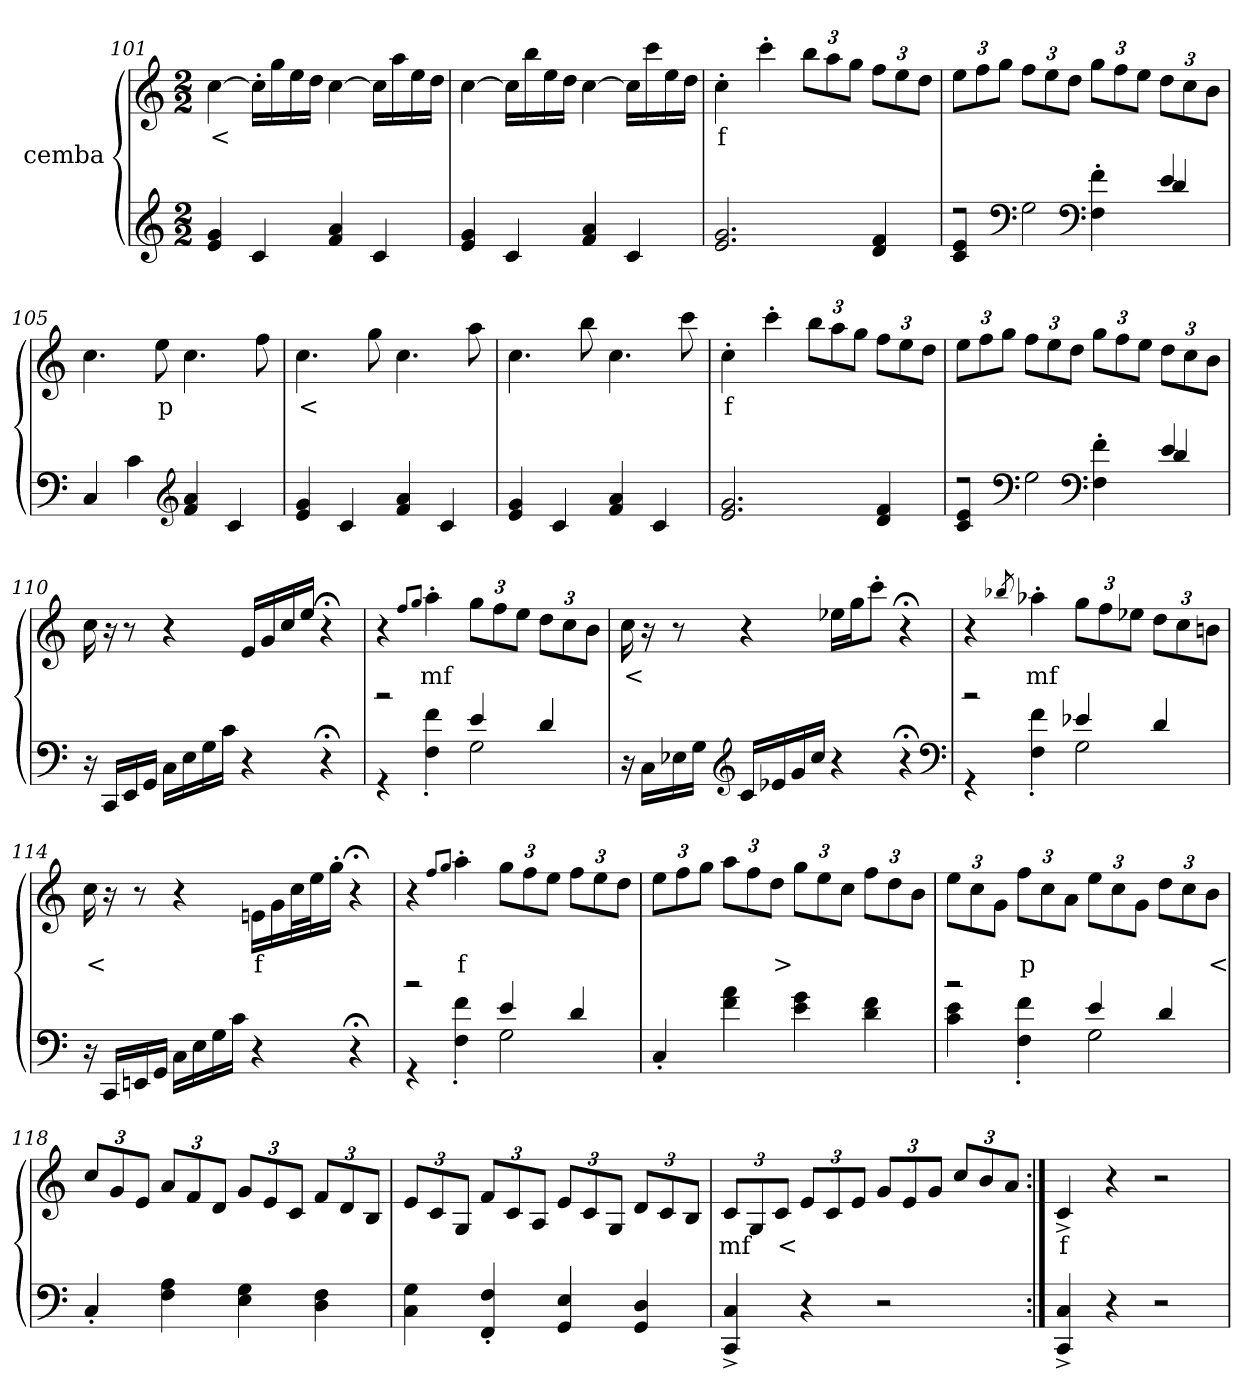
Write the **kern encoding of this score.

**kern	**kern	**text
*part2	*part1	*part1
*staff2	*staff1	*staff1
*I"cemba	*I"cemba	*
*clefG2	*clefG2	*
*k[]	*k[]	*
*C:	*C:	*
*M2/2	*M2/2	*
=101	=101	=101
4e/ 4g/	[4cc\	<
4c/	16cc'>\LL]	.
.	16gg\	.
.	16ee\	.
.	16dd\JJ	.
4f/ 4a/	[4cc\	.
4c/	16cc\LL]	.
.	16aa\	.
.	16ee\	.
.	16dd\JJ	.
=102	=102	=102
4e/ 4g/	[4cc\	.
4c/	16cc\LL]	.
.	16bb\	.
.	16ee\	.
.	16dd\JJ	.
4f/ 4a/	[4cc\	.
4c/	16cc\LL]	.
.	16ccc\	.
.	16ee\	.
.	16dd\JJ	.
=103	=103	=103
2.e/ 2.g/	4cc'>\	f
.	4ccc'>\	.
.	12bb\L	.
.	12aa\	.
.	12gg\J	.
4d/ 4f/	12ff\L	.
.	12ee\	.
.	12dd\J	.
=104	=104	=104
*^	*	*
2r	4c/ 4e/	12ee\L	.
.	.	12ff\	.
.	.	12gg\J	.
*clefF4	*	*	*
.	2G\	12ff\L	.
.	.	12ee\	.
.	.	12dd\J	.
*clefF4	*	*	*
4F\'> 4f\'>	.	12gg\L	.
.	.	12ff\	.
.	.	12ee\J	.
4e/	4d/	12dd\L	.
.	.	12cc\	.
.	.	12b\J	.
*v	*v	*	*
=105	=105	=105
4C/	4.cc\	.
4c\	.	.
.	8ee\	p
*clefG2	*	*
4f/ 4a/	4.cc\	.
4c/	.	.
.	8ff\	.
=106	=106	=106
4e/ 4g/	4.cc\	<
4c/	.	.
.	8gg\	.
4f/ 4a/	4.cc\	.
4c/	.	.
.	8aa\	.
=107	=107	=107
4e/ 4g/	4.cc\	.
4c/	.	.
.	8bb\	.
4f/ 4a/	4.cc\	.
4c/	.	.
.	8ccc\	.
=108	=108	=108
2.e/ 2.g/	4cc'>\	f
.	4ccc'>\	.
.	12bb\L	.
.	12aa\	.
.	12gg\J	.
4d/ 4f/	12ff\L	.
.	12ee\	.
.	12dd\J	.
=109	=109	=109
*^	*	*
2r	4c/ 4e/	12ee\L	.
.	.	12ff\	.
.	.	12gg\J	.
*clefF4	*	*	*
.	2G\	12ff\L	.
.	.	12ee\	.
.	.	12dd\J	.
*clefF4	*	*	*
4F\'> 4f\'>	.	12gg\L	.
.	.	12ff\	.
.	.	12ee\J	.
4e/	4d/	12dd\L	.
.	.	12cc\	.
.	.	12b\J	.
*v	*v	*	*
=110	=110	=110
16r	16cc\	.
16CC/LL	16r	.
16EE/	8r	.
16GG/JJ	.	.
16C\LL	4r	.
16E\	.	.
16G\	.	.
16c\JJ	.	.
4r	16e/LL	.
.	16g/	.
.	16cc/	.
.	16ee/JJ	.
4r;<	4r;<	.
=111	=111	=111
*^	*	*
2r	4r	4r	.
.	.	8qff/L	.
.	.	8qgg/J	.
.	4F\'> 4f\'>	4aa'>\	mf
4e/	2G\	12gg\L	.
.	.	12ff\	.
.	.	12ee\J	.
4d/	.	12dd\L	.
.	.	12cc\	.
.	.	12b\J	.
*v	*v	*	*
=112	=112	=112
16r	16cc\	<
16C\LL	16r	.
16E-X\	8r	.
16G\JJ	.	.
*clefG2	*	*
16c/LL	4r	.
16e-/	.	.
16g/	.	.
16cc/JJ	.	.
4r	16ee-X\LL	.
.	16gg\J	.
.	8ccc'>\J	.
4r;<	4r;<	.
*clefF4	*	*
=113	=113	=113
*^	*	*
2r	4r	4r	.
.	.	8qbb-X/	.
.	4F\'> 4f\'>	4aa-X'>\	mf
4e-X/	2G\	12gg\L	.
.	.	12ff\	.
.	.	12ee-X\J	.
4d/	.	12dd\L	.
.	.	12cc\	.
.	.	12bn\J	.
*v	*v	*	*
=114	=114	=114
16r	16cc\	<
16CC/LL	16r	.
16EEn/	8r	.
16GG/JJ	.	.
16C\LL	4r	.
16E\	.	.
16G\	.	.
16c\JJ	.	.
4r	16en\LL	f
.	16g\	.
.	32cc\L	.
.	32ee\J	.
.	16gg'>\JJ	.
4r;<	4r;<	.
=115	=115	=115
*^	*	*
2r	4r	4r	.
.	.	8qff/L	.
.	.	8qgg/J	.
.	4F\'> 4f\'>	4aa'>\	f
4e/	2G\	12gg\L	.
.	.	12ff\	.
.	.	12ee\J	.
4d/	.	12ff\L	.
.	.	12ee\	.
.	.	12dd\J	.
*v	*v	*	*
=116	=116	=116
4C'>/	12ee\L	.
.	12ff\	.
.	12gg\J	.
4f\ 4a\	12aa\L	.
.	12ff\	.
.	12dd\J	>
4e\ 4g\	12gg\L	.
.	12ee\	.
.	12cc\J	.
4d\ 4f\	12ff\L	.
.	12dd\	.
.	12b\J	.
=117	=117	=117
*^	*	*
2r	4c\ 4e\	12ee\L	.
.	.	12cc\	.
.	.	12g\J	.
.	4F\'> 4f\'>	12ff\L	p
.	.	12cc\	.
.	.	12a\J	.
4e/	2G\	12ee\L	.
.	.	12cc\	.
.	.	12g\J	.
4d/	.	12dd\L	.
.	.	12cc\	.
.	.	12b\J	<
*v	*v	*	*
=118	=118	=118
4C'>/	12cc/L	.
.	12g/	.
.	12e/J	.
4F\ 4A\	12a/L	.
.	12f/	.
.	12d/J	.
4E\ 4G\	12g/L	.
.	12e/	.
.	12c/J	.
4D\ 4F\	12f/L	.
.	12d/	.
.	12B/J	.
=119	=119	=119
4C\ 4G\	12e/L	.
.	12c/	.
.	12G/J	.
4FF/'> 4F/'>	12f/L	.
.	12c/	.
.	12A/J	.
4GG/ 4E/	12e/L	.
.	12c/	.
.	12G/J	.
4GG/ 4D/	12d/L	.
.	12c/	.
.	12B/J	.
=120	=120	=120
4CC/^> 4C/^>	12c/L	mf
.	12G/	.
.	12c/J	<
4r	12e/L	.
.	12c/	.
.	12e/J	.
2r	12g/L	.
.	12e/	.
.	12g/J	.
.	12cc/L	.
.	12b/	.
.	12a/J	.
=121:|!	=121:|!	=121:|!
4CC/^> 4C/^>	4c^>/	f
4r	4r	.
2r	2r	.
=	=	=
*-	*-	*-
